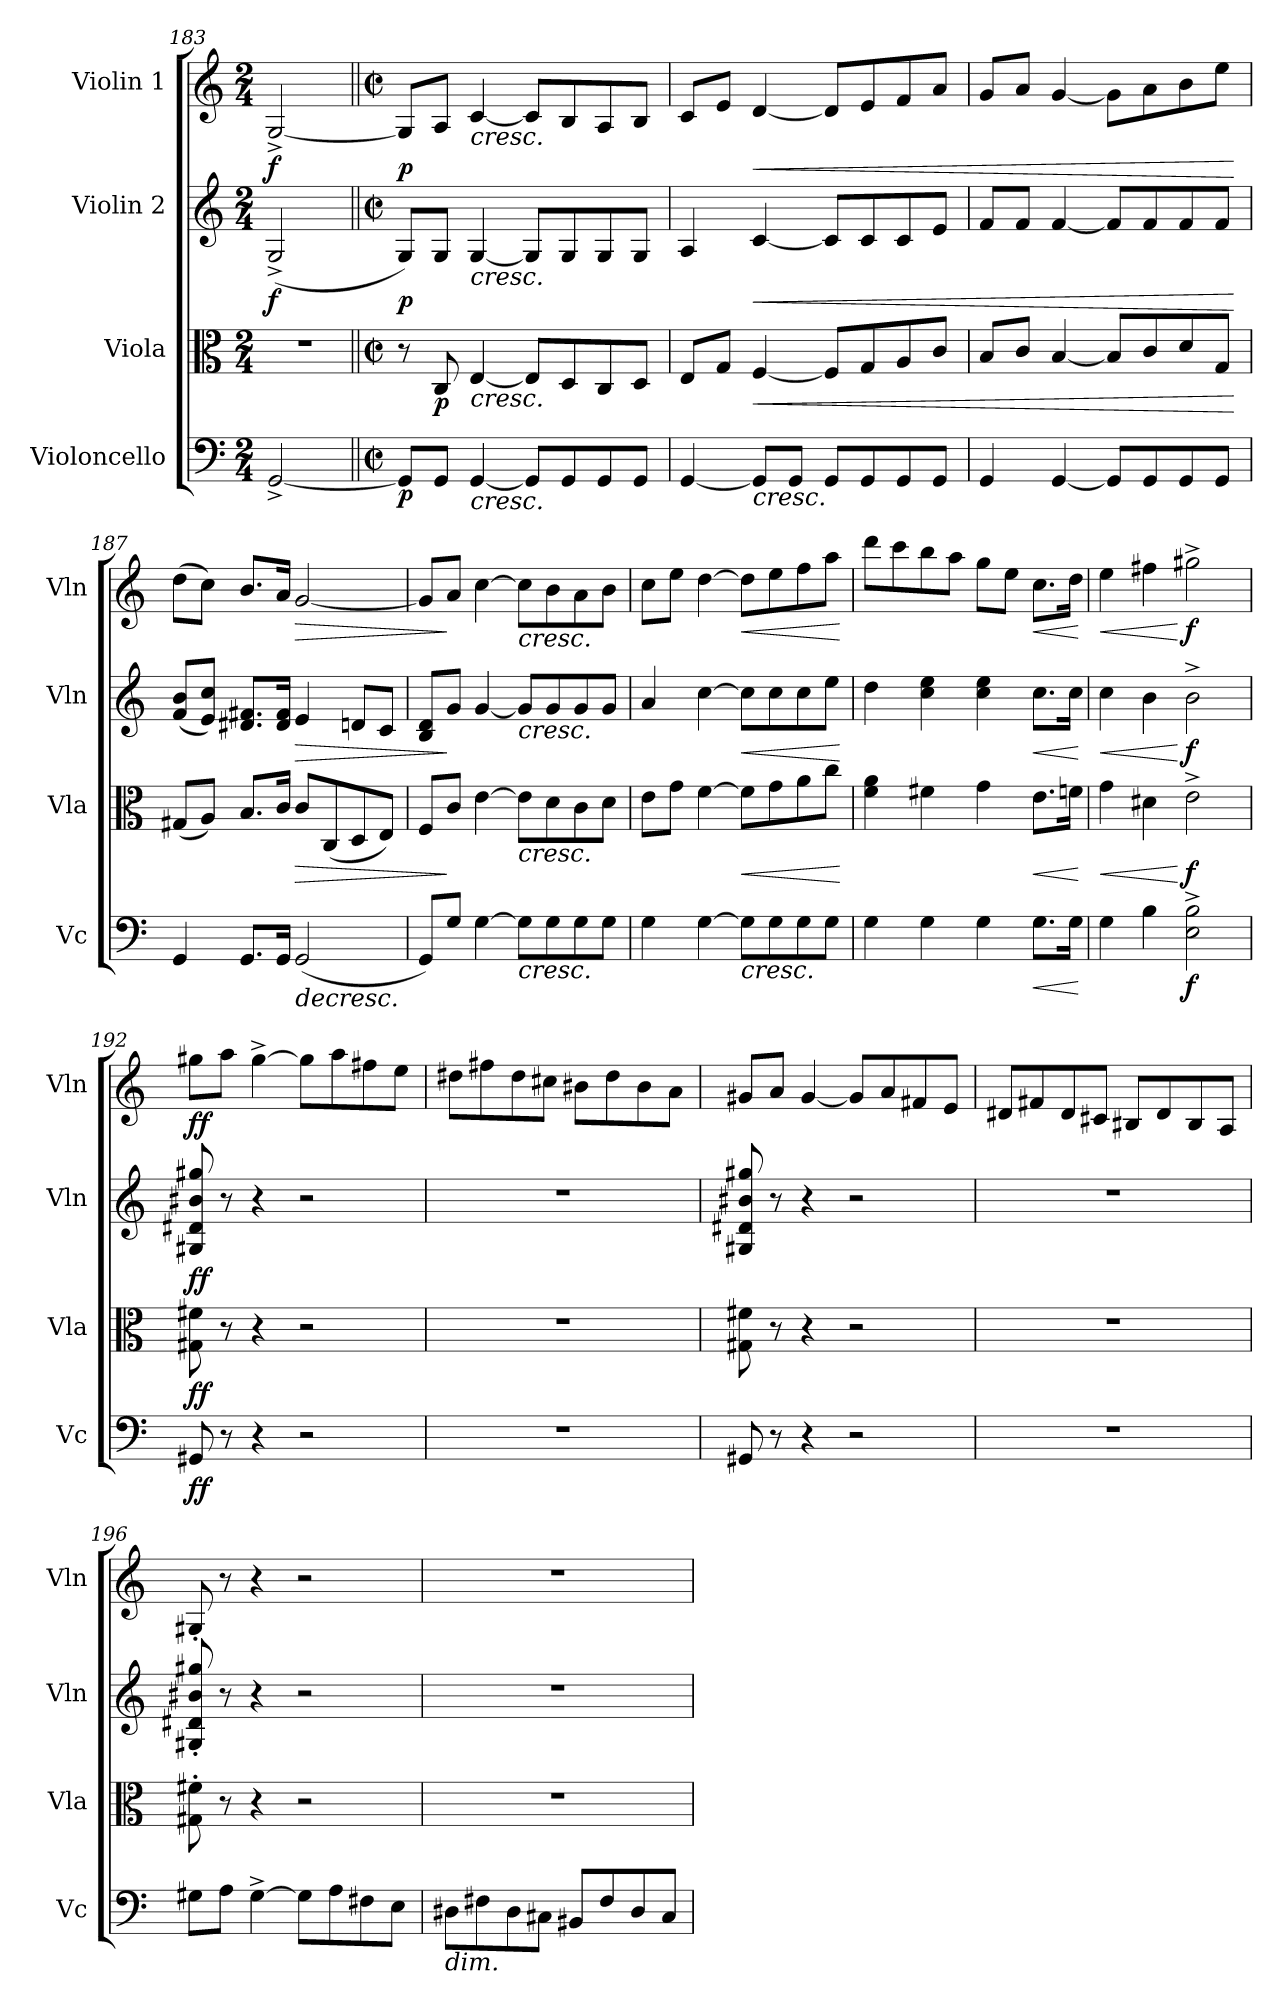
**kern	**dynam	**kern	**dynam	**kern	**dynam	**kern	**dynam
*part4	*part4	*part3	*part3	*part2	*part2	*part1	*part1
*staff4	*staff4	*staff3	*staff3	*staff2	*staff2	*staff1	*staff1
*I"Violoncello	*	*I"Viola	*	*I"Violin 2	*	*I"Violin 1	*
*I'Vc	*	*I'Vla	*	*I'Vln	*	*I'Vln	*
*clefF4	*	*clefC3	*	*clefG2	*	*clefG2	*
*k[]	*	*k[]	*	*k[]	*	*k[]	*
*M2/4	*	*M2/4	*	*M2/4	*	*M2/4	*
=183	=183	=183	=183	=183	=183	=183	=183
!	!	!	!	!	!LO:DY:b	!	!LO:DY:b
[2GG^/	.	2r	.	(2G^/	f	[2G^/	f
=184||	=184||	=184||	=184||	=184||	=184||	=184||	=184||
*M2/2	*	*M2/2	*	*M2/2	*	*M2/2	*
*met(c|)	*	*met(c|)	*	*met(c|)	*	*met(c|)	*
!	!LO:DY:b	!	!	!	!LO:DY:b	!	!LO:DY:b
8GG/L]	p	8r	.	8G/L)	p	8G/L]	p
!	!	!	!LO:DY:b	!	!	!	!
8GG/J	.	8C/	p	8G/J	.	8A/J	.
!	!	!	!	!	!	!LO:TX:b:i:t=cresc.	!
!	!	!	!	!LO:TX:b:i:t=cresc.	!	!	!
!	!	!LO:TX:b:i:t=cresc.	!	!	!	!	!
!LO:TX:b:i:t=cresc.	!	!	!	!	!	!	!
[4GG/	.	[4E/	.	[4G/	.	[4c/	.
8GG/L]	.	8E/L]	.	8G/L]	.	8c/L]	.
8GG/	.	8D/	.	8G/	.	8B/	.
8GG/	.	8C/	.	8G/	.	8A/	.
8GG/J	.	8D/J	.	8G/J	.	8B/J	.
=185	=185	=185	=185	=185	=185	=185	=185
[4GG/	.	8E/L	.	4A/	.	8c/L	.
.	.	8G/J	.	.	.	8e/J	.
!	!LO:HP:b	!	!LO:HP:b	!	!LO:HP:b	!	!LO:HP:b
8GG/L]	<	[4F/	<	[4c/	<	[4d/	<
8GG/J	.	.	.	.	.	.	.
8GG/L	.	8F/L]	.	8c/L]	.	8d/L]	.
8GG/	.	8G/	.	8c/	.	8e/	.
8GG/	.	8A/	.	8c/	.	8f/	.
8GG/J	.	8c/J	.	8e/J	.	8a/J	.
!!LO:PB:g=z
=186	=186	=186	=186	=186	=186	=186	=186
4GG/	.	8B/L	.	8f/L	.	8g/L	.
.	.	8c/J	.	8f/J	.	8a/J	.
[4GG/	.	[4B/	.	[4f/	.	[4g/	.
8GG/L]	.	8B/L]	.	8f/L]	.	8g\L]	.
8GG/	.	8c/	.	8f/	.	8a\	.
8GG/	.	8d/	.	8f/	.	8b\	.
8GG/J	.	8G/J	.	8f/J	.	8ee\J	.
.	.	.	[	.	[	.	[
=187	=187	=187	=187	=187	=187	=187	=187
4GG/	.	(8G#X/L	.	(8f/ 8b/L	.	(8dd\L	.
.	.	8A/J)	.	8e/ 8cc/J)	.	8cc\J)	.
8.GG/L	.	8.B/L	.	8.d#X/ 8.f#X/L	.	8.b/L	.
16GG/Jk	.	16c/Jk	.	16d#/ 16f#/Jk	.	16a/Jk	.
!	!LO:HP:b	!	!LO:HP:b	!	!LO:HP:b	!	!LO:HP:b
(2GG/	>	8c/L	>	4e/	>	[2g/	>
.	.	(8C/	.	.	.	.	.
.	.	8D/	.	8dn/L	.	.	.
.	.	8E/J)	.	8c/J	.	.	.
=188	=188	=188	=188	=188	=188	=188	=188
8GG/L)	.	8F/L	.	8B/ 8d/L	.	8g/L]	.
8G/J	.	8c/J	]	8g/J	]	8a/J	]
[4G\	[	[4e\	.	[4g/	.	[4cc\	.
!	!	!	!	!	!	!LO:TX:b:i:t=cresc.	!
!	!	!	!	!LO:TX:b:i:t=cresc.	!	!	!
!	!	!LO:TX:b:i:t=cresc.	!	!	!	!	!
!LO:TX:b:i:t=cresc.	!	!	!	!	!	!	!
8G\L]	.	8e\L]	.	8g/L]	.	8cc\L]	.
8G\	.	8d\	.	8g/	.	8b\	.
8G\	.	8c\	.	8g/	.	8a\	.
8G\J	.	8d\J	.	8g/J	.	8b\J	.
=189	=189	=189	=189	=189	=189	=189	=189
4G\	.	8e\L	.	4a/	.	8cc\L	.
.	.	8g\J	.	.	.	8ee\J	.
[4G\	.	[4f\	.	[4cc\	.	[4dd\	.
!	!LO:HP:b	!	!LO:HP:b	!	!LO:HP:b	!	!LO:HP:b
8G\L]	<	8f\L]	<	8cc\L]	<	8dd\L]	<
8G\	.	8g\	.	8cc\	.	8ee\	.
8G\	.	8a\	.	8cc\	.	8ff\	.
8G\J	.	8cc\J	.	8ee\J	.	8aa\J	.
.	]	.	[	.	[	.	[
=190	=190	=190	=190	=190	=190	=190	=190
4G\	.	4f\ 4a\	.	4dd\	.	8ddd\L	.
.	.	.	.	.	.	8ccc\	.
4G\	.	4f#X\	.	4cc\ 4ee\	.	8bb\	.
.	.	.	.	.	.	8aa\J	.
4G\	.	4g\	.	4cc\ 4ee\	.	8gg\L	.
.	.	.	.	.	.	8ee\J	.
!	!LO:HP:b	!	!LO:HP:b	!	!LO:HP:b	!	!LO:HP:b
8.G\L	<	8.e\L	<	8.cc\L	<	8.cc\L	<
16G\Jk	.	16fn\Jk	.	16cc\Jk	.	16dd\Jk	.
.	[	.	[	.	[	.	[
!!LO:LB:g=z
=191	=191	=191	=191	=191	=191	=191	=191
!	!	!	!LO:HP:b	!	!LO:HP:b	!	!LO:HP:b
4G\	.	4g\	<	4cc\	<	4ee\	<
4B\	.	4d#X\	.	4b\	.	4ff#X\	.
!	!LO:DY:n=1:b	!	!LO:DY:n=1:b	!	!LO:DY:n=1:b	!	!LO:DY:n=1:b
2E\^ 2B\^	[ f	2e^\	[ f	2b^\	[ f	2gg#X^\	[ f
=192	=192	=192	=192	=192	=192	=192	=192
!	!LO:DY:b	!	!LO:DY:b	!	!LO:DY:b	!	!LO:DY:b
8GG#X/	ff	8G#X\ 8f#X\	ff	8G#X/ 8d#X/ 8b#X/ 8gg#X/	ff	8gg#X\L	ff
8r	.	8r	.	8r	.	8aa\J	.
4r	.	4r	.	4r	.	[4gg#^\	.
2r	.	2r	.	2r	.	8gg#\L]	.
.	.	.	.	.	.	8aa\	.
.	.	.	.	.	.	8ff#X\	.
.	.	.	.	.	.	8ee\J	.
=193	=193	=193	=193	=193	=193	=193	=193
1r	.	1r	.	1r	.	8dd#X\L	.
.	.	.	.	.	.	8ff#X\	.
.	.	.	.	.	.	8dd#\	.
.	.	.	.	.	.	8cc#X\J	.
.	.	.	.	.	.	8b#X\L	.
.	.	.	.	.	.	8dd#\	.
.	.	.	.	.	.	8b#\	.
.	.	.	.	.	.	8a\J	.
=194	=194	=194	=194	=194	=194	=194	=194
8GG#X/	.	8G#X\ 8f#X\	.	8G#X/ 8d#X/ 8b#X/ 8gg#X/	.	8g#X/L	.
8r	.	8r	.	8r	.	8a/J	.
4r	.	4r	.	4r	.	[4g#/	.
2r	.	2r	.	2r	.	8g#/L]	.
.	.	.	.	.	.	8a/	.
.	.	.	.	.	.	8f#X/	.
.	.	.	.	.	.	8e/J	.
=195	=195	=195	=195	=195	=195	=195	=195
1r	.	1r	.	1r	.	8d#X/L	.
.	.	.	.	.	.	8f#X/	.
.	.	.	.	.	.	8d#/	.
.	.	.	.	.	.	8c#X/J	.
.	.	.	.	.	.	8B#X/L	.
.	.	.	.	.	.	8d#/	.
.	.	.	.	.	.	8B#/	.
.	.	.	.	.	.	8A/J	.
!!LO:LB:g=z
=196	=196	=196	=196	=196	=196	=196	=196
8G#X\L	.	8G#X\' 8f#X\'	.	8G#X/' 8d#X/' 8b#X/' 8gg#X/'	.	8G#X'/	.
8A\J	.	8r	.	8r	.	8r	.
[4G#^\	.	4r	.	4r	.	4r	.
8G#\L]	.	2r	.	2r	.	2r	.
8A\	.	.	.	.	.	.	.
8F#X\	.	.	.	.	.	.	.
8E\J	.	.	.	.	.	.	.
=197	=197	=197	=197	=197	=197	=197	=197
!LO:TX:b:i:t=dim.	!	!	!	!	!	!	!
8D#X\L	.	1r	.	1r	.	1r	.
8F#X\	.	.	.	.	.	.	.
8D#\	.	.	.	.	.	.	.
8C#X\J	.	.	.	.	.	.	.
8BB#X/L	.	.	.	.	.	.	.
8F#/	.	.	.	.	.	.	.
8D#/	.	.	.	.	.	.	.
8C#/J	.	.	.	.	.	.	.
=	=	=	=	=	=	=	=
*-	*-	*-	*-	*-	*-	*-	*-
